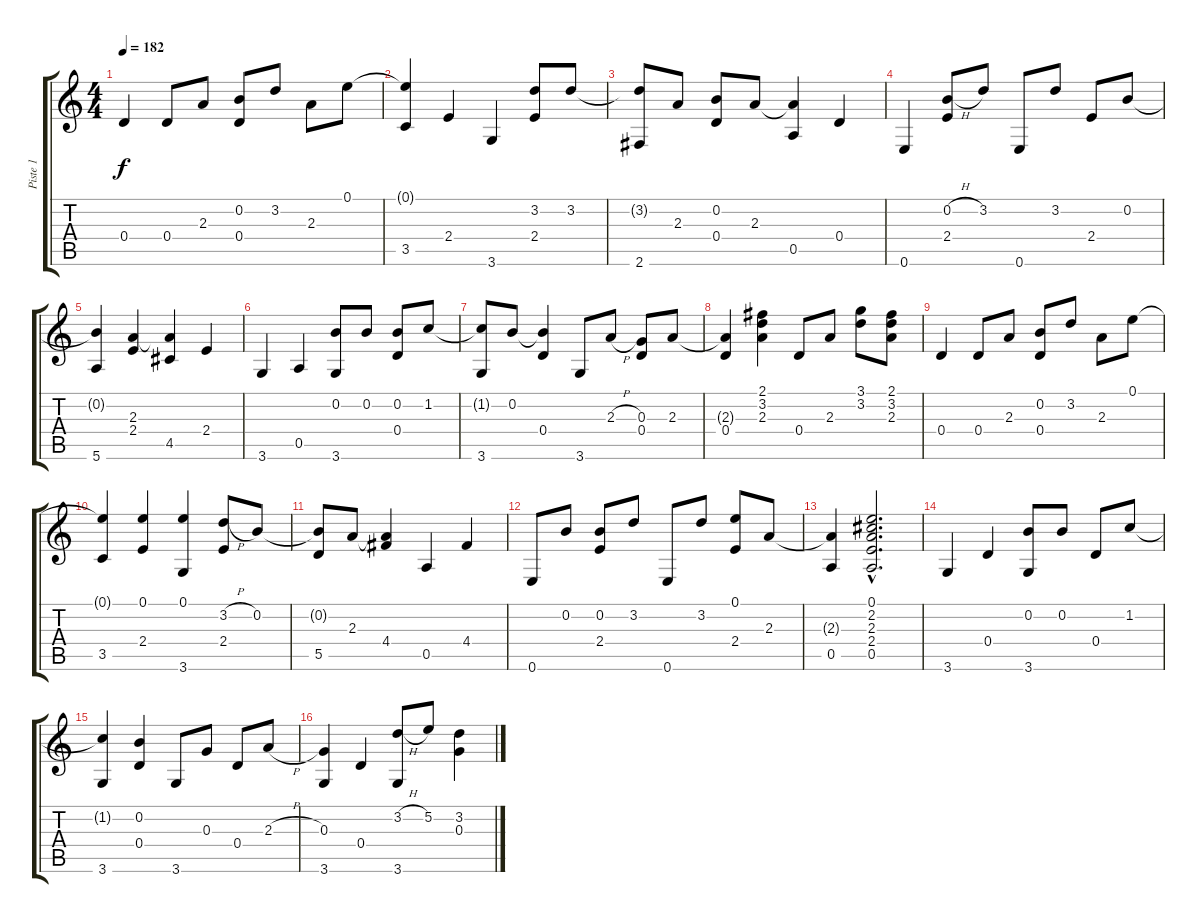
\track ("Piste 1" "Piste 1") {instrument acousticguitarnylon}
\staff {score tabs}
\tuning (E4 B3 G3 D3 A2 E2) {hide}
\ts (4 4)
\tempo 182
\clef g2
\ks c
0.4.4{dy f} 0.4.8 2.3.8 (0.2 0.4).8 3.2.8 2.3.8 0.1.8 |
(0.1{t} 3.5).4 2.4.4 3.6.4 (3.2 2.4).8 3.2.8 |
(3.2{t} 2.6).8 2.3.8 (0.2 0.4).8 2.3.8 (2.3{t} 0.5).4 0.4.4 |
0.6.4 (0.2{h} 2.4).8 3.2.8 0.6.8 3.2.8 2.4.8 0.2.8 |
(0.2{t} 5.6).4 (2.3 2.4).4 (2.3{t} 4.5).4 2.4.4 |
3.6.4 0.5.4 (0.2 3.6).8 0.2.8 (0.2 0.4).8 1.2.8 |
(1.2{t} 3.6).8 0.2.8 (0.2{t} 0.4).4 3.6.8 2.3{h}.8 (0.3 0.4).8 2.3.8 |
(2.3{t} 0.4).4 (2.1 3.2 2.3).4 0.4.8 2.3.8 (3.1 3.2).8 (2.1 3.2 2.3).8 |
0.4.4 0.4.8 2.3.8 (0.2 0.4).8 3.2.8 2.3.8 0.1.8 |
(0.1{t} 3.5).4 (0.1 2.4).4 (0.1 3.6).4 (3.2{h} 2.4).8 0.2.8 |
(0.2{t} 5.5).8 2.3.8 (2.3{t} 4.4).4 0.5.4 4.4.4 |
0.6.8 0.2.8 (0.2 2.4).8 3.2.8 0.6.8 3.2.8 (0.1 2.4).8 2.3.8 |
(2.3{t} 0.5).4 (0.1{hac} 2.2{hac} 2.3{hac} 2.4{hac} 0.5{hac}).2{d} |
3.6.4 0.4.4 (0.2 3.6).8 0.2.8 0.4.8 1.2.8 |
(1.2{t} 3.6).4 (0.2 0.4).4 3.6.8 0.3.8 0.4.8 2.3{h}.8 |
(0.3 3.6).4 0.4.4 (3.2{h} 3.6).8 5.2.8 (3.2 0.3).4
